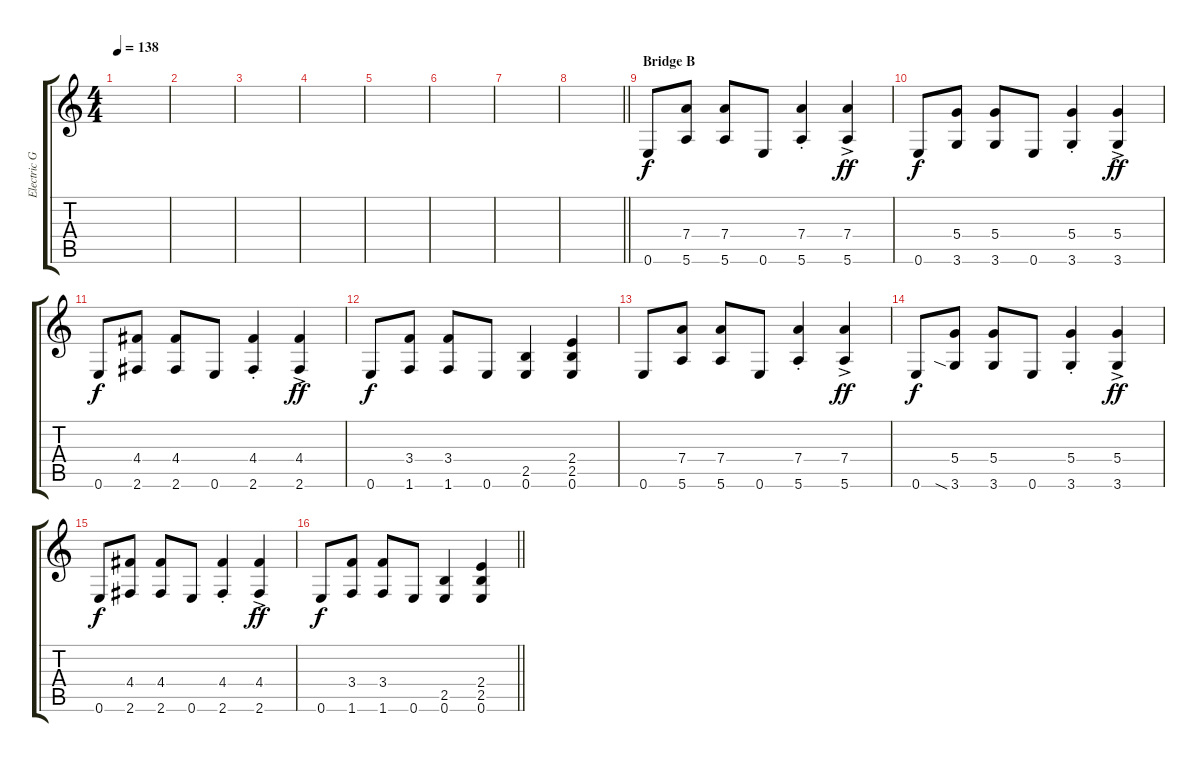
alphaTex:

\track ("Electric Guitar 1" "Electric G") {instrument overdrivenguitar}
\staff {score tabs}
\tuning (E4 B3 G3 D3 A2 E2) {hide}
\ts (4 4)
\tempo 138
\clef g2
\ks c
|
|
|
|
|
|
|
\barLineRight lightlight
|
\section ("" "Bridge B")
0.6.8 (7.4 5.6).8 (7.4 5.6).8 0.6.8 (7.4{st} 5.6{st}).4 (7.4{ac} 5.6{ac}).4{dy ff} |
0.6.8{dy f} (5.4 3.6).8 (5.4 3.6).8 0.6.8 (5.4 3.6{st}).4 (5.4 3.6{ac}).4{dy ff} |
0.6.8{dy f} (4.4 2.6).8 (4.4 2.6).8 0.6.8 (4.4 2.6{st}).4 (4.4 2.6{ac}).4{dy ff} |
0.6.8{dy f} (3.4 1.6).8 (3.4 1.6).8 0.6.8 (2.5 0.6).4 (2.4 2.5 0.6).4 |
0.6.8 (7.4 5.6).8 (7.4 5.6).8 0.6.8 (7.4{st} 5.6{st}).4 (7.4{ac} 5.6{ac}).4{dy ff} |
0.6.8{dy f} (5.4 3.6{sia}).8 (5.4 3.6).8 0.6.8 (5.4 3.6{st}).4 (5.4 3.6{ac}).4{dy ff} |
0.6.8{dy f} (4.4 2.6).8 (4.4 2.6).8 0.6.8 (4.4 2.6{st}).4 (4.4 2.6{ac}).4{dy ff} |
\barLineRight lightlight
0.6.8{dy f} (3.4 1.6).8 (3.4 1.6).8 0.6.8 (2.5 0.6).4 (2.4 2.5 0.6).4
